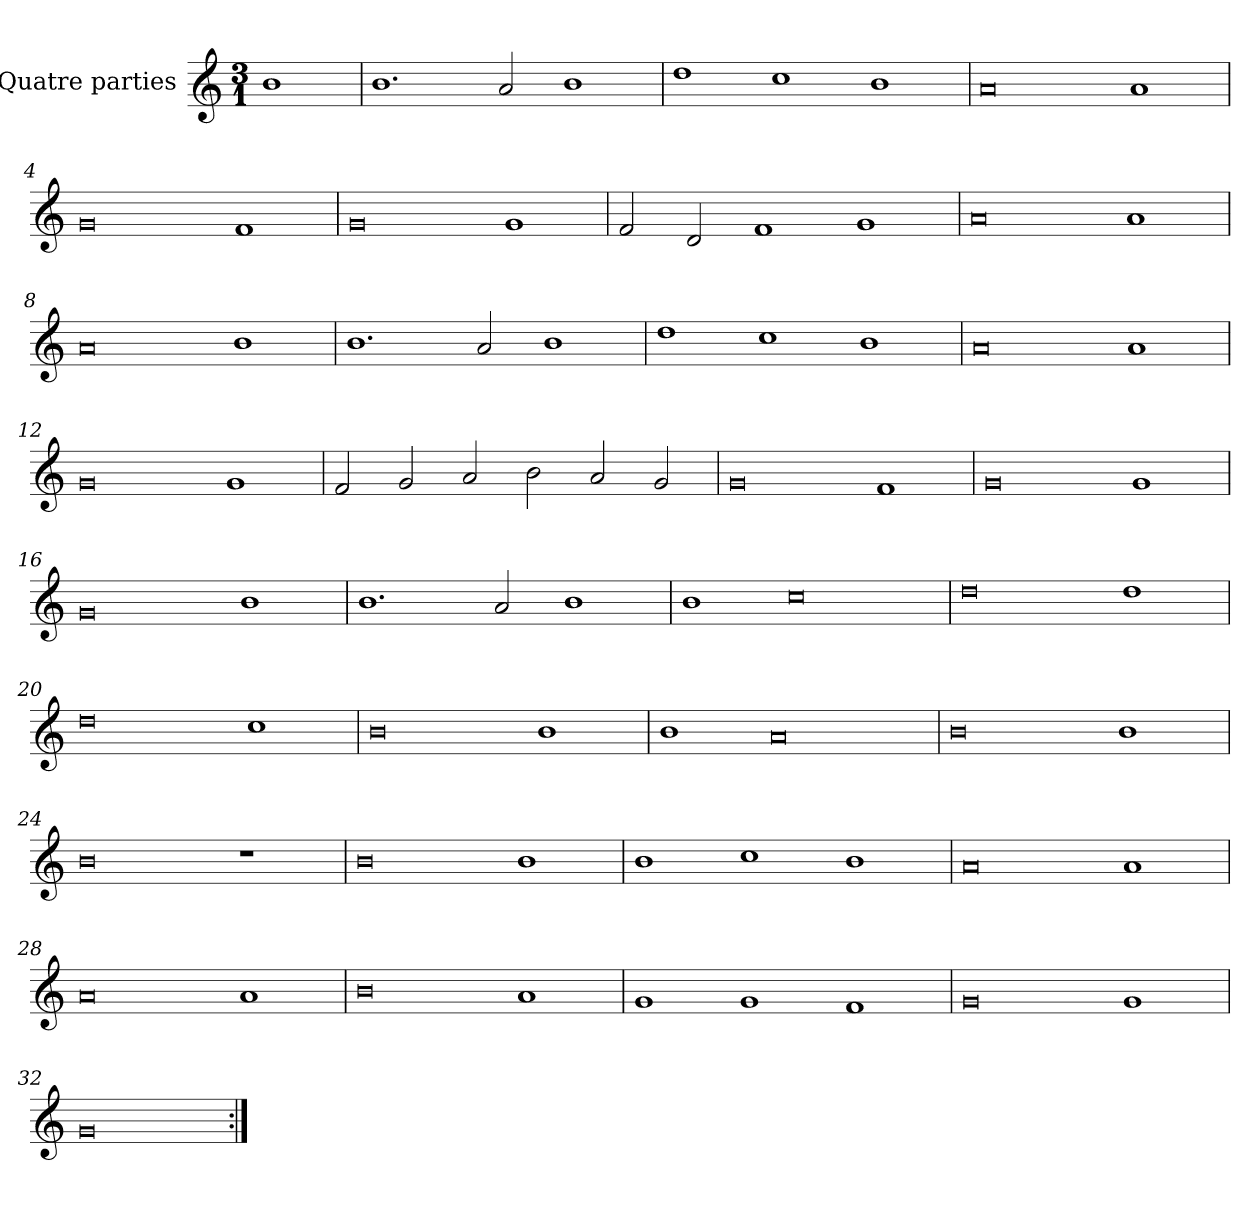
**kern
*part1
*staff1
*I"Quatre parties
*clefG2
*k[]
*M3/1
*MM360
=
1b
=1
1.b
2a/
1b
=2
1dd
1cc
1b
=3
0a
1a
=4
0g
1f
=5
0g
1g
=6
2f/
2d/
1f
1g
=7
0a
1a
=8
0a
1b
=9
1.b
2a/
1b
=10
1dd
1cc
1b
=11
0a
1a
=12
0g
1g
=13
2f/
2g/
2a/
2b\
2a/
2g/
=14
0g
1f
=15
0g
1g
=16
0g
1b
=17
1.b
2a/
1b
=18
1b
0cc
=19
0dd
1dd
=20
0dd
1cc
=21
0b
1b
=22
1b
0a
=23
0b
1b
=24
0b
1r
=25
0b
1b
=26
1b
1cc
1b
=27
0a
1a
=28
0a
1a
=29
0b
1a
=30
1g
1g
1f
=31
0g
1g
=32
0g
=:|!
*-
